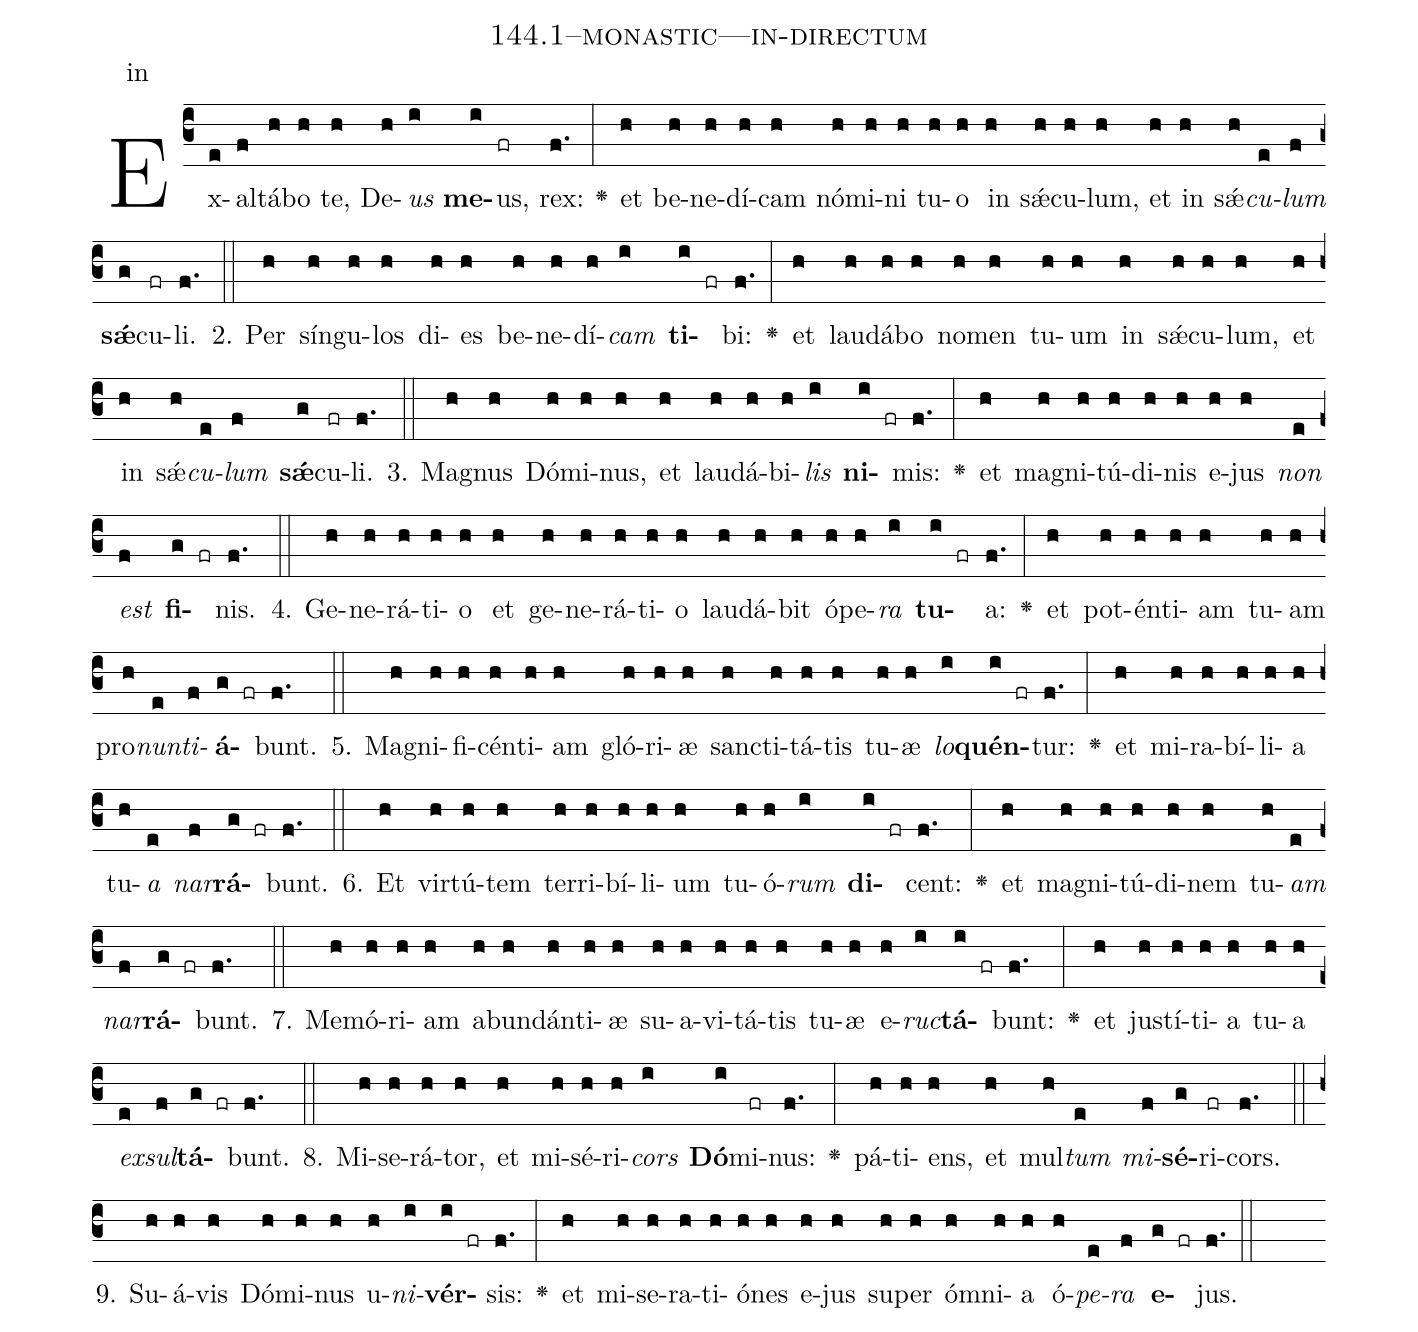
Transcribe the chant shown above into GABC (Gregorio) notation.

name: 144.1--monastic---in-directum;
annotation: in;
%%
(c3)Ex(e)al(f)tá(h)bo(h) te,(h) De(h)<i>us</i>(i) <b>me</b>(i)us,(fr) rex:(f.) <v>\greheightstar</v>(:) et(h) be(h)ne(h)dí(h)cam(h) nó(h)mi(h)ni(h) tu(h)o(h) in(h) sǽ(h)cu(h)lum,(h) et(h) in(h) sǽ(h)<i>cu</i>(e)<i>lum</i>(f) <b>sǽ</b>(g)cu(fr)li.(f.) (::)
2. Per(h) sín(h)gu(h)los(h) di(h)es(h) be(h)ne(h)dí(h)<i>cam</i>(i) <b>ti</b>(i fr)bi:(f.) <v>\greheightstar</v>(:) et(h) lau(h)dá(h)bo(h) no(h)men(h) tu(h)um(h) in(h) sǽ(h)cu(h)lum,(h) et(h) in(h) sǽ(h)<i>cu</i>(e)<i>lum</i>(f) <b>sǽ</b>(g)cu(fr)li.(f.) (::)
3. Ma(h)gnus(h) Dó(h)mi(h)nus,(h) et(h) lau(h)dá(h)bi(h)<i>lis</i>(i) <b>ni</b>(i fr)mis:(f.) <v>\greheightstar</v>(:) et(h) ma(h)gni(h)tú(h)di(h)nis(h) e(h)jus(h) <i>non</i>(e) <i>est</i>(f) <b>fi</b>(g fr)nis.(f.) (::)
4. Ge(h)ne(h)rá(h)ti(h)o(h) et(h) ge(h)ne(h)rá(h)ti(h)o(h) lau(h)dá(h)bit(h) ó(h)pe(h)<i>ra</i>(i) <b>tu</b>(i fr)a:(f.) <v>\greheightstar</v>(:) et(h) pot(h)én(h)ti(h)am(h) tu(h)am(h) pro(h)<i>nun</i>(e)<i>ti</i>(f)<b>á</b>(g fr)bunt.(f.) (::)
5. Ma(h)gni(h)fi(h)cén(h)ti(h)am(h) gló(h)ri(h)æ(h) sanc(h)ti(h)tá(h)tis(h) tu(h)æ(h) <i>lo</i>(i)<b>quén</b>(i fr)tur:(f.) <v>\greheightstar</v>(:) et(h) mi(h)ra(h)bí(h)li(h)a(h) tu(h)<i>a</i>(e) <i>nar</i>(f)<b>rá</b>(g fr)bunt.(f.) (::)
6. Et(h) vir(h)tú(h)tem(h) ter(h)ri(h)bí(h)li(h)um(h) tu(h)ó(h)<i>rum</i>(i) <b>di</b>(i fr)cent:(f.) <v>\greheightstar</v>(:) et(h) ma(h)gni(h)tú(h)di(h)nem(h) tu(h)<i>am</i>(e) <i>nar</i>(f)<b>rá</b>(g fr)bunt.(f.) (::)
7. Me(h)mó(h)ri(h)am(h) ab(h)un(h)dán(h)ti(h)æ(h) su(h)a(h)vi(h)tá(h)tis(h) tu(h)æ(h) e(h)<i>ruc</i>(i)<b>tá</b>(i fr)bunt:(f.) <v>\greheightstar</v>(:) et(h) jus(h)tí(h)ti(h)a(h) tu(h)a(h) <i>ex</i>(e)<i>sul</i>(f)<b>tá</b>(g fr)bunt.(f.) (::)
8. Mi(h)se(h)rá(h)tor,(h) et(h) mi(h)sé(h)ri(h)<i>cors</i>(i) <b>Dó</b>(i)mi(fr)nus:(f.) <v>\greheightstar</v>(:) pá(h)ti(h)ens,(h) et(h) mul(h)<i>tum</i>(e) <i>mi</i>(f)<b>sé</b>(g)ri(fr)cors.(f.) (::)
9. Su(h)á(h)vis(h) Dó(h)mi(h)nus(h) u(h)<i>ni</i>(i)<b>vér</b>(i fr)sis:(f.) <v>\greheightstar</v>(:) et(h) mi(h)se(h)ra(h)ti(h)ó(h)nes(h) e(h)jus(h) su(h)per(h) óm(h)ni(h)a(h) ó(h)<i>pe</i>(e)<i>ra</i>(f) <b>e</b>(g fr)jus.(f.) (::)
